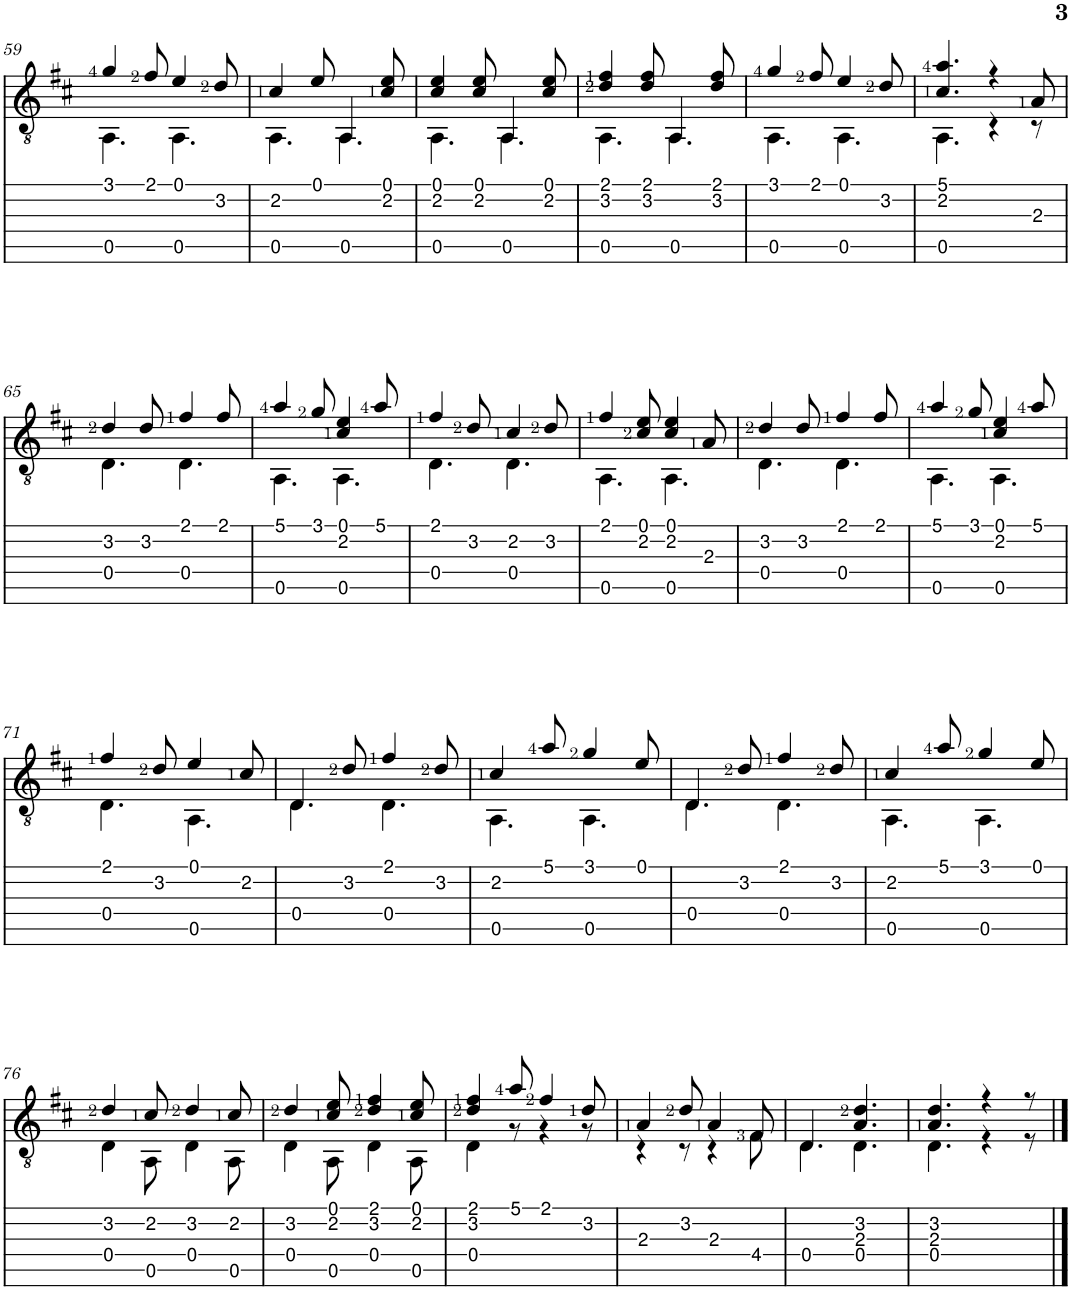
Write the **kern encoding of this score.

**kern	**kern
*part1	*part1
*staff2	*staff1
*I"Classical Guitar	*
!!LO:PB:g=z
*	*clefGv2
*k[f#c#]	*k[f#c#]
*D:	*D:
*M6/8	*M6/8
=59	=59
*^	*^
4g	4.AA	4g/	4.AA\
8f#	.	8f#/	.
4e	4.AA	4e/	4.AA\
8d	.	8d/	.
=60	=60	=60	=60
4c#	4.AA	4c#/	4.AA\
8e	.	8e/	.
4AA	4.AA	4AA/	4.AA\
8c# 8e	.	8c#/ 8e/	.
=61	=61	=61	=61
4c# 4e	4.AA	4c#/ 4e/	4.AA\
8c# 8e	.	8c#/ 8e/	.
4AA	4.AA	4AA/	4.AA\
8c# 8e	.	8c#/ 8e/	.
=62	=62	=62	=62
4d 4f#	4.AA	4d/ 4f#/	4.AA\
8d 8f#	.	8d/ 8f#/	.
4AA	4.AA	4AA/	4.AA\
8d 8f#	.	8d/ 8f#/	.
=63	=63	=63	=63
4g	4.AA	4g/	4.AA\
8f#	.	8f#/	.
4e	4.AA	4e/	4.AA\
8d	.	8d/	.
=64	=64	=64	=64
4.c# 4.a	4.AA	4.c#/ 4.a/	4.AA\
4r	4r	4r	4r
8A	8r	8A/	8r
!!LO:LB:g=z	!!
=65	=65	=65	=65
4d	4.D	4d/	4.D\
8d	.	8d/	.
4f#	4.D	4f#/	4.D\
8f#	.	8f#/	.
=66	=66	=66	=66
4a	4.AA	4a/	4.AA\
8g	.	8g/	.
4c# 4e	4.AA	4c#/ 4e/	4.AA\
8a	.	8a/	.
=67	=67	=67	=67
4f#	4.D	4f#/	4.D\
8d	.	8d/	.
4c#	4.D	4c#/	4.D\
8d	.	8d/	.
=68	=68	=68	=68
4f#	4.AA	4f#/	4.AA\
8c# 8e	.	8c#/ 8e/	.
4c# 4e	4.AA	4c#/ 4e/	4.AA\
8A	.	8A/	.
=69	=69	=69	=69
4d	4.D	4d/	4.D\
8d	.	8d/	.
4f#	4.D	4f#/	4.D\
8f#	.	8f#/	.
=70	=70	=70	=70
4a	4.AA	4a/	4.AA\
8g	.	8g/	.
4c# 4e	4.AA	4c#/ 4e/	4.AA\
8a	.	8a/	.
!!LO:LB:g=z	!!
=71	=71	=71	=71
4f#	4.D	4f#/	4.D\
8d	.	8d/	.
4e	4.AA	4e/	4.AA\
8c#	.	8c#/	.
=72	=72	=72	=72
4D	4.D	4D/	4.D\
8d	.	8d/	.
4f#	4.D	4f#/	4.D\
8d	.	8d/	.
=73	=73	=73	=73
4c#	4.AA	4c#/	4.AA\
8a	.	8a/	.
4g	4.AA	4g/	4.AA\
8e	.	8e/	.
=74	=74	=74	=74
4D	4.D	4D/	4.D\
8d	.	8d/	.
4f#	4.D	4f#/	4.D\
8d	.	8d/	.
=75	=75	=75	=75
4c#	4.AA	4c#/	4.AA\
8a	.	8a/	.
4g	4.AA	4g/	4.AA\
8e	.	8e/	.
!!LO:LB:g=z	!!
=76	=76	=76	=76
4d	4D	4d/	4D\
8c#	8AA	8c#/	8AA\
4d	4D	4d/	4D\
8c#	8AA	8c#/	8AA\
=77	=77	=77	=77
4d	4D	4d/	4D\
8c# 8e	8AA	8c#/ 8e/	8AA\
4d 4f#	4D	4d/ 4f#/	4D\
8c# 8e	8AA	8c#/ 8e/	8AA\
=78	=78	=78	=78
4d 4f#	4D	4d/ 4f#/	4D\
8a	8r	8a/	8r
4f#	4r	4f#/	4r
8d	8r	8d/	8r
=79	=79	=79	=79
4A	4r	4A/	4r
8d	8r	8d/	8r
4A	4r	4A/	4r
8F#	8F#	8F#/	8F#\
=80	=80	=80	=80
4.D	4.D	4.D/	4.D\
4.A 4.d	4.D	4.A/ 4.d/	4.D\
=81	=81	=81	=81
4.A 4.d	4.D	4.A/ 4.d/	4.D\
4r	4r	4r	4r
8r	8r	8r	8r
*v	*v	*	*
*	*v	*v
==	==
*-	*-
